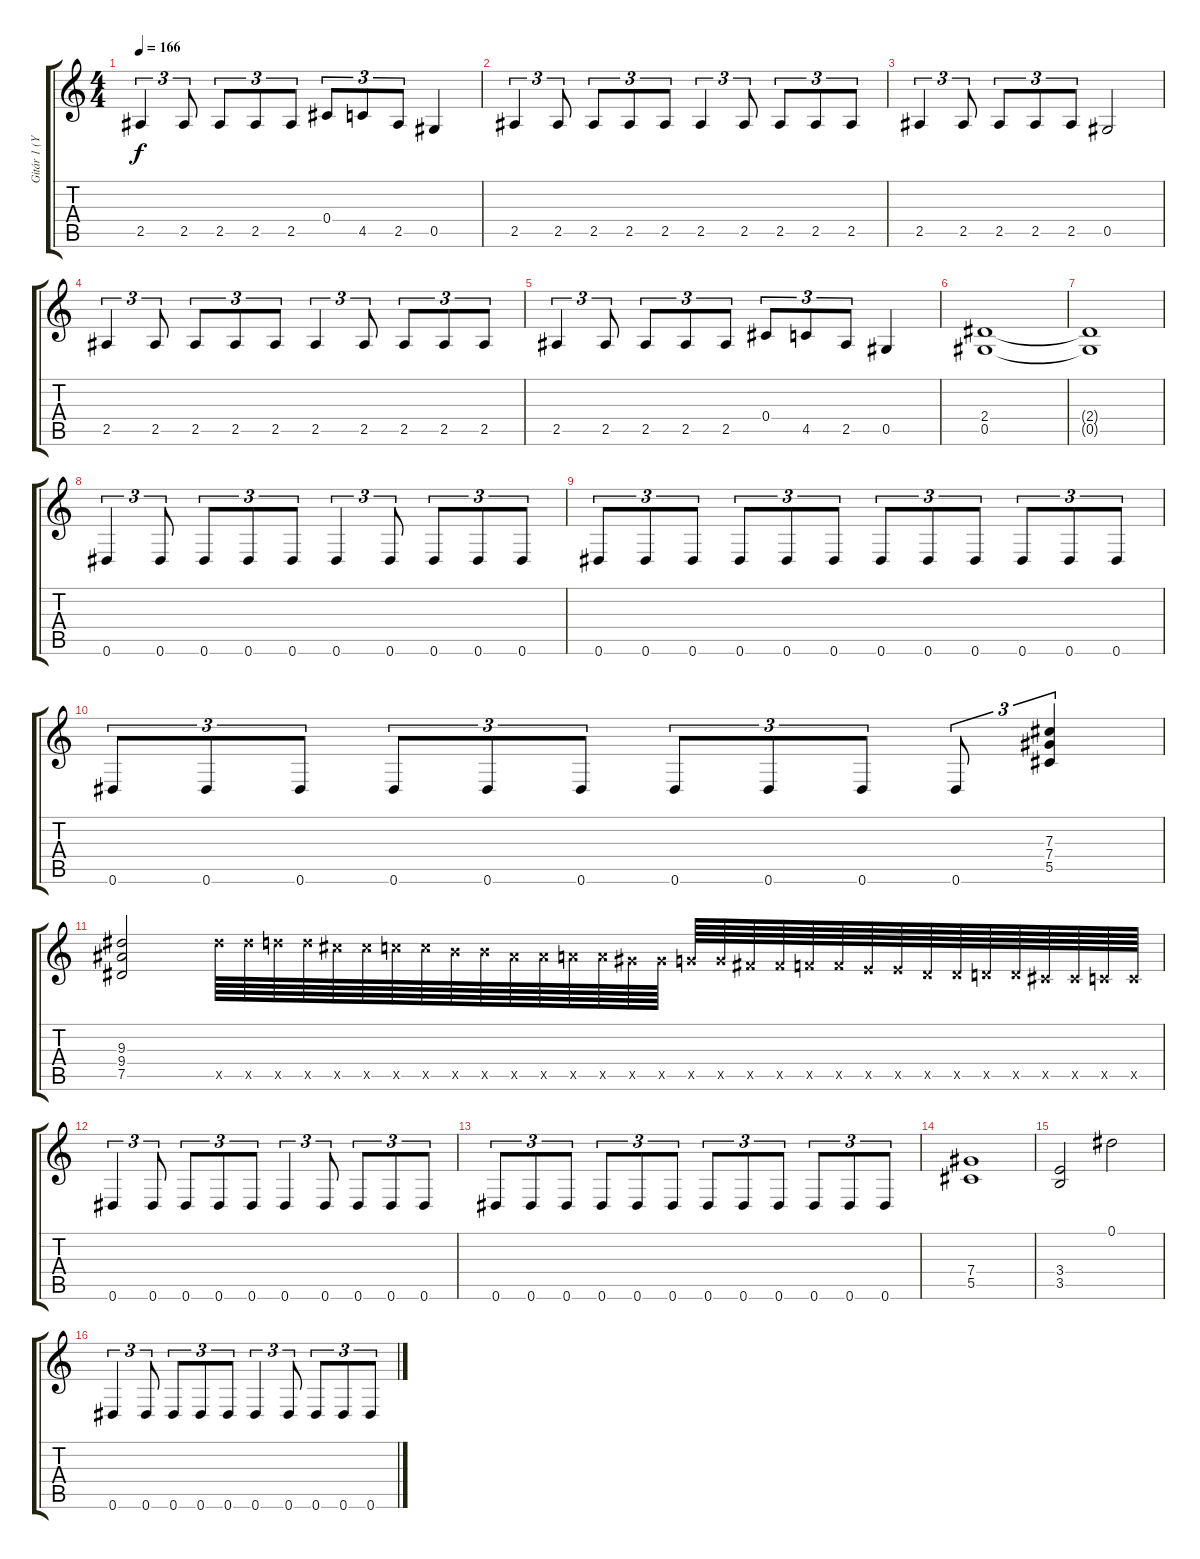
\track ("Gitár 1 (Yngwie Malmsteen)" "Gitár 1 (Y") {instrument distortionguitar}
\staff {score tabs}
\tuning (Eb4 Bb3 Gb3 Db3 Ab2 Eb2) {hide}
\ts (4 4)
\tempo 166
\clef g2
\ks c
2.5.4{tu (3 2) dy f} 2.5.8{tu (3 2)} 2.5.8{tu (3 2)} 2.5.8{tu (3 2)} 2.5.8{tu (3 2)} 0.4.8{tu (3 2)} 4.5.8{tu (3 2)} 2.5.8{tu (3 2)} 0.5.4 |
2.5.4{tu (3 2)} 2.5.8{tu (3 2)} 2.5.8{tu (3 2)} 2.5.8{tu (3 2)} 2.5.8{tu (3 2)} 2.5.4{tu (3 2)} 2.5.8{tu (3 2)} 2.5.8{tu (3 2)} 2.5.8{tu (3 2)} 2.5.8{tu (3 2)} |
2.5.4{tu (3 2)} 2.5.8{tu (3 2)} 2.5.8{tu (3 2)} 2.5.8{tu (3 2)} 2.5.8{tu (3 2)} 0.5.2 |
2.5.4{tu (3 2)} 2.5.8{tu (3 2)} 2.5.8{tu (3 2)} 2.5.8{tu (3 2)} 2.5.8{tu (3 2)} 2.5.4{tu (3 2)} 2.5.8{tu (3 2)} 2.5.8{tu (3 2)} 2.5.8{tu (3 2)} 2.5.8{tu (3 2)} |
2.5.4{tu (3 2)} 2.5.8{tu (3 2)} 2.5.8{tu (3 2)} 2.5.8{tu (3 2)} 2.5.8{tu (3 2)} 0.4.8{tu (3 2)} 4.5.8{tu (3 2)} 2.5.8{tu (3 2)} 0.5.4 |
(2.4 0.5).1 |
(2.4{t} 0.5{t}).1 |
0.6.4{tu (3 2)} 0.6.8{tu (3 2)} 0.6.8{tu (3 2)} 0.6.8{tu (3 2)} 0.6.8{tu (3 2)} 0.6.4{tu (3 2)} 0.6.8{tu (3 2)} 0.6.8{tu (3 2)} 0.6.8{tu (3 2)} 0.6.8{tu (3 2)} |
0.6.8{tu (3 2)} 0.6.8{tu (3 2)} 0.6.8{tu (3 2)} 0.6.8{tu (3 2)} 0.6.8{tu (3 2)} 0.6.8{tu (3 2)} 0.6.8{tu (3 2)} 0.6.8{tu (3 2)} 0.6.8{tu (3 2)} 0.6.8{tu (3 2)} 0.6.8{tu (3 2)} 0.6.8{tu (3 2)} |
0.6.8{tu (3 2)} 0.6.8{tu (3 2)} 0.6.8{tu (3 2)} 0.6.8{tu (3 2)} 0.6.8{tu (3 2)} 0.6.8{tu (3 2)} 0.6.8{tu (3 2)} 0.6.8{tu (3 2)} 0.6.8{tu (3 2)} 0.6.8{tu (3 2)} (7.3 7.4 5.5).4{tu (3 2)} |
(9.3 9.4 7.5).2 19.5{x}.64 19.5{x}.64 18.5{x}.64 18.5{x}.64 17.5{x}.64 17.5{x}.64 16.5{x}.64 16.5{x}.64 15.5{x}.64 15.5{x}.64 14.5{x}.64 14.5{x}.64 13.5{x}.64 13.5{x}.64 12.5{x}.64 12.5{x}.64 11.5{x}.64 11.5{x}.64 10.5{x}.64 10.5{x}.64 9.5{x}.64 9.5{x}.64 8.5{x}.64 8.5{x}.64 7.5{x}.64 7.5{x}.64 6.5{x}.64 6.5{x}.64 5.5{x}.64 5.5{x}.64 4.5{x}.64 4.5{x}.64 |
0.6.4{tu (3 2)} 0.6.8{tu (3 2)} 0.6.8{tu (3 2)} 0.6.8{tu (3 2)} 0.6.8{tu (3 2)} 0.6.4{tu (3 2)} 0.6.8{tu (3 2)} 0.6.8{tu (3 2)} 0.6.8{tu (3 2)} 0.6.8{tu (3 2)} |
0.6.8{tu (3 2)} 0.6.8{tu (3 2)} 0.6.8{tu (3 2)} 0.6.8{tu (3 2)} 0.6.8{tu (3 2)} 0.6.8{tu (3 2)} 0.6.8{tu (3 2)} 0.6.8{tu (3 2)} 0.6.8{tu (3 2)} 0.6.8{tu (3 2)} 0.6.8{tu (3 2)} 0.6.8{tu (3 2)} |
(7.4 5.5).1 |
(3.4 3.5).2 0.1.2 |
0.6.4{tu (3 2)} 0.6.8{tu (3 2)} 0.6.8{tu (3 2)} 0.6.8{tu (3 2)} 0.6.8{tu (3 2)} 0.6.4{tu (3 2)} 0.6.8{tu (3 2)} 0.6.8{tu (3 2)} 0.6.8{tu (3 2)} 0.6.8{tu (3 2)}
